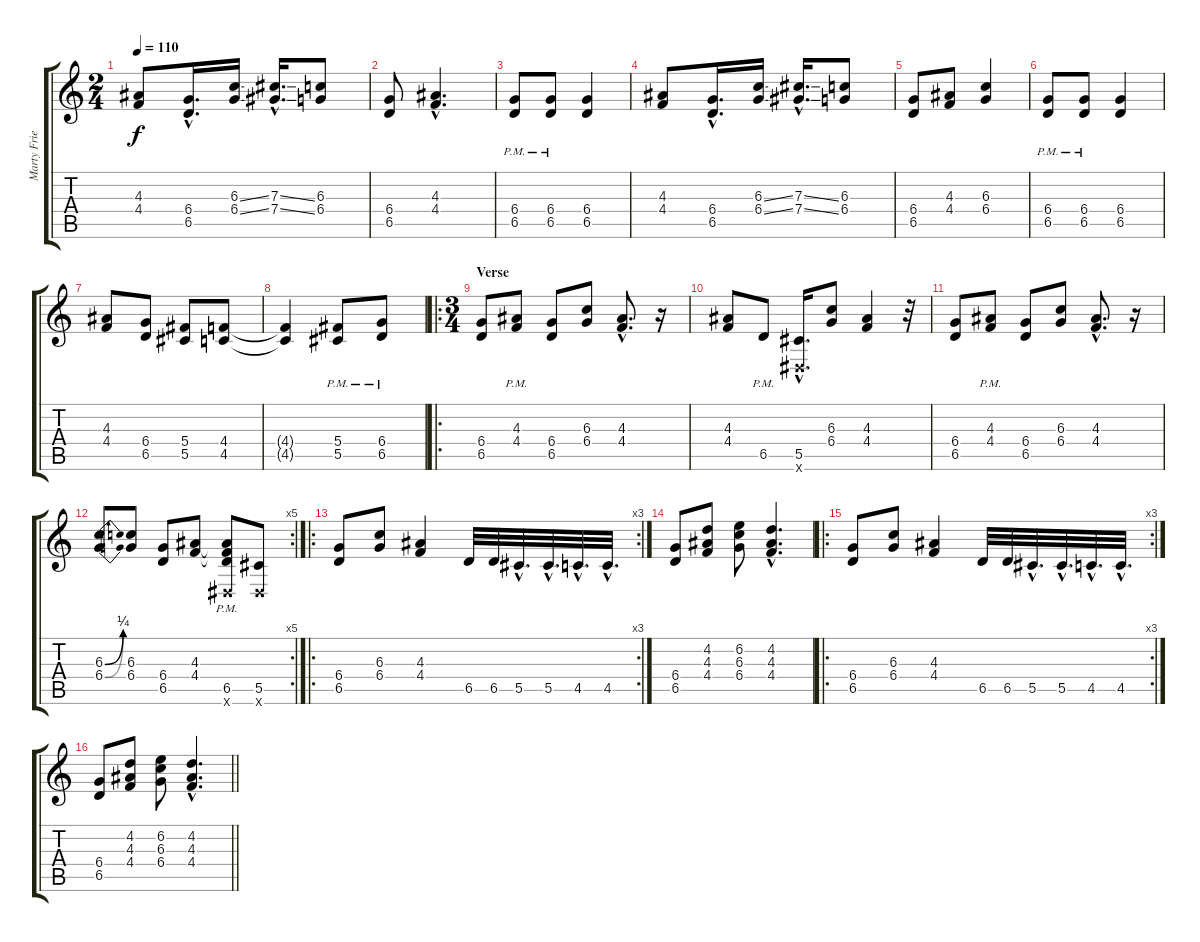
\track ("Marty Friedman" "Marty Frie") {instrument distortionguitar}
\staff {score tabs}
\tuning (Eb4 Bb3 Gb3 Db3 Ab2 Eb2) {hide}
\ts (2 4)
\tempo 110
\clef g2
\ks c
(4.3 4.4).8{dy f} (6.4{hac} 6.5{hac}).16{d} (6.3{ss} 6.4{ss}).16 (7.3{ss hac} 7.4{ss hac}).16{d} (6.3 6.4).8 |
(6.4 6.5).8 (4.3{hac} 4.4{hac}).4{d} |
(6.4{pm} 6.5{pm}).8 (6.4{pm} 6.5{pm}).8 (6.4 6.5).4 |
(4.3 4.4).8 (6.4{hac} 6.5{hac}).16{d} (6.3{ss} 6.4{ss}).16 (7.3{ss hac} 7.4{ss hac}).16{d} (6.3 6.4).8 |
(6.4 6.5).8 (4.3 4.4).8 (6.3 6.4).4 |
(6.4{pm} 6.5{pm}).8 (6.4{pm} 6.5{pm}).8 (6.4 6.5).4 |
(4.3 4.4).8 (6.4 6.5).8 (5.4 5.5).8 (4.4 4.5).8 |
(4.4{t} 4.5{t}).4 (5.4{pm} 5.5{pm}).8 (6.4{pm} 6.5{pm}).8 |
\ro
\ts (3 4)
\section ("" "Verse")
(6.4 6.5).8 (4.3{pm} 4.4{pm}).8 (6.4 6.5).8 (6.3 6.4).8 (4.3{hac} 4.4{hac}).8{d} r.16 |
(4.3 4.4).8 6.5{pm}.8 (5.5{hac} 0.6{hac x}).16{d} (6.3 6.4).8 (4.3 4.4).4 r.32 |
(6.4 6.5).8 (4.3{pm} 4.4{pm}).8 (6.4 6.5).8 (6.3 6.4).8 (4.3{hac} 4.4{hac}).8{d} r.16 |
\rc 5
(6.3{be (bend 0 0 60 1)} 6.4{be (bend 0 0 60 1)}).8 (6.3 6.4).8 (6.4 6.5).8 (4.3 4.4).8 (4.3{t} 4.4{t} 6.5{pm} 0.6{x}).8 (5.5 0.6{x}).8 |
\ro
\rc 3
(6.4 6.5).8 (6.3 6.4).8 (4.3 4.4).4 6.5.32 6.5.32 5.5{hac}.32{d} 5.5{hac}.32{d} 4.5{hac}.32{d} 4.5{hac}.32{d} |
(6.4 6.5).8 (4.2 4.3 4.4).8 (6.2 6.3 6.4).8 (4.2{hac} 4.3{hac} 4.4{hac}).4{d} |
\ro
\rc 3
(6.4 6.5).8 (6.3 6.4).8 (4.3 4.4).4 6.5.32 6.5.32 5.5{hac}.32{d} 5.5{hac}.32{d} 4.5{hac}.32{d} 4.5{hac}.32{d} |
\barLineRight lightlight
(6.4 6.5).8 (4.2 4.3 4.4).8 (6.2 6.3 6.4).8 (4.2{hac} 4.3{hac} 4.4{hac}).4{d}
